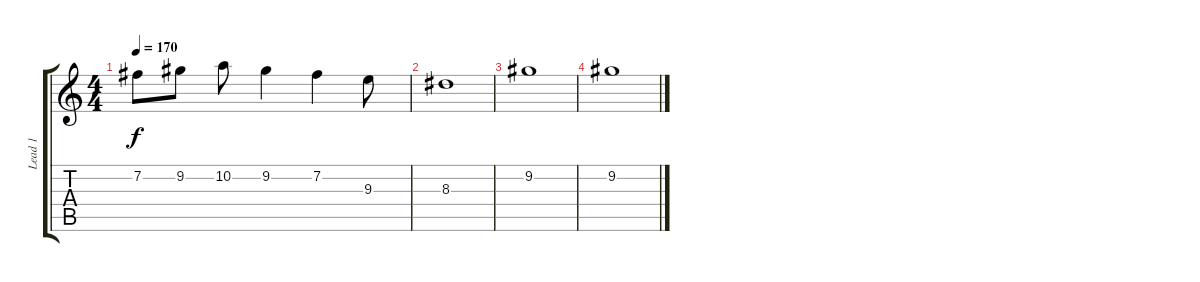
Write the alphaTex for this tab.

\track ("Lead 1" "Lead 1") {instrument distortionguitar}
\staff {score tabs}
\tuning (E4 B3 G3 D3 A2 E2) {hide}
\ts (4 4)
\tempo 170
\clef g2
\ks c
7.2.8{dy f} 9.2.8 10.2.8 9.2.4 7.2.4 9.3.8 |
8.3.1 |
9.2.1 |
9.2.1
